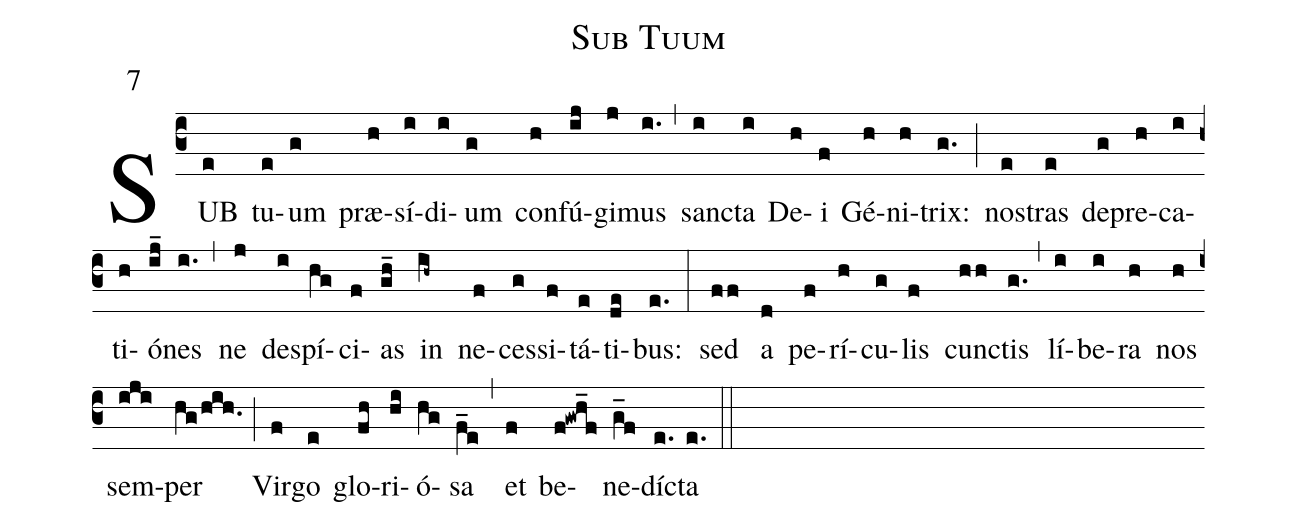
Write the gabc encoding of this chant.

name:Sub Tuum;
annotation: 7;
%%
(c3) SUB(e) tu(e)um(g) præ(h)sí(i)di(i)um(g)
con(h)fú(ij)gi(j)mus(i.) (,) san(i)cta(i) De(h)i(f)
Gé(h)ni(h)trix:(g.) (;)
nos(e)tras(e) de(g)pre(h)ca(i)ti(h)ó(ij_)nes(i.) (,)
ne(j) des(i)pí(hg)ci(f)as(gh_)
in(ih~) ne(f)ces(g)si(f)tá(e)ti(de)bus:(e.) (:)
sed(ff) a(d) pe(f)rí(h)cu(g)lis(f) cun(hh)ctis(g.) (,)
lí(i)be(i)ra(h) nos(h) sem(iji)per(hg/hih.) (;)
Vir(f)go(e) glo(fh)ri(hi)ó(hg)sa(f_e) (,)
et(f) be(f!gwh_f)ne(g_f)díc(e.)ta(e.) (::)
